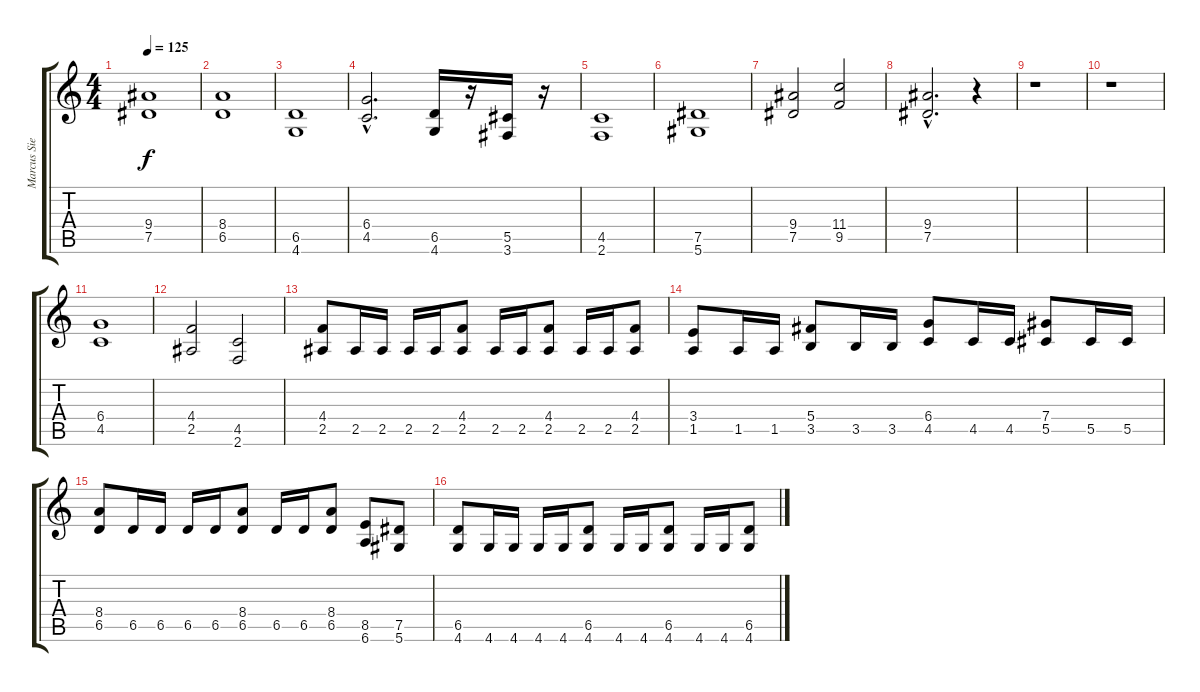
\track ("Marcus Siepen" "Marcus Sie") {instrument distortionguitar}
\staff {score tabs}
\tuning (Eb4 Bb3 Gb3 Db3 Ab2 Eb2) {hide}
\ts (4 4)
\tempo 125
\clef g2
\ks c
(9.4 7.5).1{dy f} |
(8.4 6.5).1 |
(6.5 4.6).1 |
(6.4{hac} 4.5{hac}).2{d} (6.5 4.6).16 r.16 (5.5 3.6).16 r.16 |
(4.5 2.6).1 |
(7.5 5.6).1 |
(9.4 7.5).2 (11.4 9.5).2 |
(9.4{hac} 7.5{hac}).2{d} r.4 |
r.1 |
r.1 |
(6.4 4.5).1{volume 8} |
(4.4 2.5).2 (4.5 2.6).2 |
(4.4 2.5).8 2.5.16 2.5.16 2.5.16 2.5.16 (4.4 2.5).8 2.5.16 2.5.16 (4.4 2.5).8 2.5.16 2.5.16 (4.4 2.5).8 |
(3.4 1.5).8 1.5.16 1.5.16 (5.4 3.5).8 3.5.16 3.5.16 (6.4 4.5).8 4.5.16 4.5.16 (7.4 5.5).8 5.5.16 5.5.16 |
(8.4 6.5).8 6.5.16 6.5.16 6.5.16 6.5.16 (8.4 6.5).8 6.5.16 6.5.16 (8.4 6.5).8 (8.5 6.6).8 (7.5 5.6).8 |
(6.5 4.6).8 4.6.16 4.6.16 4.6.16 4.6.16 (6.5 4.6).8 4.6.16 4.6.16 (6.5 4.6).8 4.6.16 4.6.16 (6.5 4.6).8
